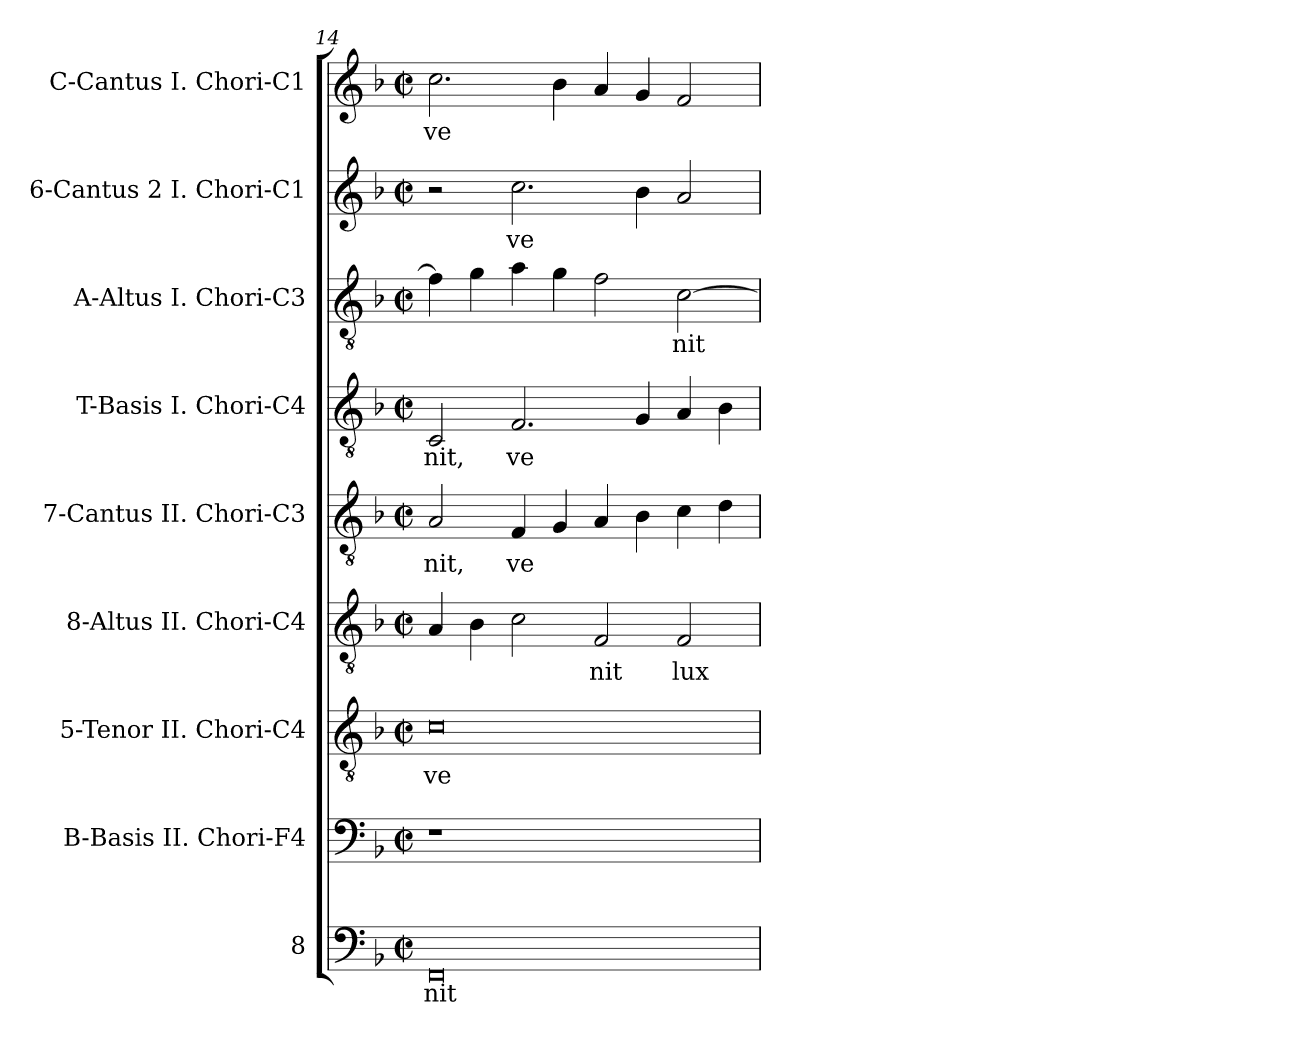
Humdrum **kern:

**kern	**text	**kern	**kern	**text	**kern	**text	**kern	**text	**kern	**text	**kern	**text	**kern	**text	**kern	**text
*part9	*part9	*part8	*part7	*part7	*part6	*part6	*part5	*part5	*part4	*part4	*part3	*part3	*part2	*part2	*part1	*part1
*staff9	*staff9	*staff8	*staff7	*staff7	*staff6	*staff6	*staff5	*staff5	*staff4	*staff4	*staff3	*staff3	*staff2	*staff2	*staff1	*staff1
*I"8	*	*I"B-Basis  II. Chori-F4	*I"5-Tenor  II. Chori-C4	*	*I"8-Altus  II. Chori-C4	*	*I"7-Cantus  II. Chori-C3	*	*I"T-Basis  I. Chori-C4	*	*I"A-Altus  I. Chori-C3	*	*I"6-Cantus 2  I. Chori-C1	*	*I"C-Cantus  I. Chori-C1	*
*	*	*	*I'T	*	*	*	*	*	*I'T	*	*I'A	*	*	*	*I'C	*
*clefF4	*	*clefF4	*clefGv2	*	*clefGv2	*	*clefGv2	*	*clefGv2	*	*clefGv2	*	*clefG2	*	*clefG2	*
*k[b-]	*	*k[b-]	*k[b-]	*	*k[b-]	*	*k[b-]	*	*k[b-]	*	*k[b-]	*	*k[b-]	*	*k[b-]	*
*F:	*	*F:	*F:	*	*F:	*	*F:	*	*F:	*	*F:	*	*F:	*	*F:	*
*M2/2	*	*M2/2	*M2/2	*	*M2/2	*	*M2/2	*	*M2/2	*	*M2/2	*	*M2/2	*	*M2/2	*
*met(c|)	*	*met(c|)	*met(c|)	*	*met(c|)	*	*met(c|)	*	*met(c|)	*	*met(c|)	*	*met(c|)	*	*met(c|)	*
=14	=14	=14	=14	=14	=14	=14	=14	=14	=14	=14	=14	=14	=14	=14	=14	=14
!	!LO:LY:b:cj	!	!	!LO:LY:b:cj	!	!LO:LY:b:cj	!	!LO:LY:b:cj	!	!LO:LY:b:cj	!	!LO:LY:b:cj	!	!	!	!LO:LY:b:cj
0FF	-nit	1r	0c	ve-	4A/	--	2A/	-nit,	2C/	-nit,	4f\]	--	2r	.	2.cc\	ve-
!	!	!	!	!	!	!LO:LY:b:cj	!	!	!	!	!	!LO:LY:b:cj	!	!	!	!
.	.	.	.	.	4B-\	--	.	.	.	.	4g\	--	.	.	.	.
!	!	!	!	!	!	!LO:LY:b:cj	!	!LO:LY:b:cj	!	!LO:LY:b:cj	!	!LO:LY:b:cj	!	!LO:LY:b:cj	!	!
.	.	.	.	.	2c\	--	4F/	ve-	2.F/	ve-	4a\	--	2.cc\	ve-	.	.
!	!	!	!	!	!	!	!	!LO:LY:b:cj	!	!	!	!LO:LY:b:cj	!	!	!	!LO:LY:b:cj
.	.	.	.	.	.	.	4G/	--	.	.	4g\	--	.	.	4b-\	--
!	!	!	!	!	!	!LO:LY:b:cj	!	!LO:LY:b:cj	!	!	!	!LO:LY:b:cj	!	!	!	!LO:LY:b:cj
.	.	1ryy	.	.	2F/	-nit	4A/	--	.	.	2f\	--	.	.	4a/	--
!	!	!	!	!	!	!	!	!LO:LY:b:cj	!	!LO:LY:b:cj	!	!	!	!LO:LY:b:cj	!	!LO:LY:b:cj
.	.	.	.	.	.	.	4B-\	--	4G/	--	.	.	4b-\	--	4g/	--
!	!	!	!	!	!	!LO:LY:b:cj	!	!LO:LY:b:cj	!	!LO:LY:b:cj	!	!LO:LY:b:cj	!	!LO:LY:b:cj	!	!LO:LY:b:cj
.	.	.	.	.	2F/	lux	4c\	--	4A/	--	[>2c\	-nit	2a/	--	2f/	--
!	!	!	!	!	!	!	!	!LO:LY:b:cj	!	!LO:LY:b:cj	!	!	!	!	!	!
.	.	.	.	.	.	.	4d\	--	4B-\	--	.	.	.	.	.	.
=	=	=	=	=	=	=	=	=	=	=	=	=	=	=	=	=
*-	*-	*-	*-	*-	*-	*-	*-	*-	*-	*-	*-	*-	*-	*-	*-	*-
